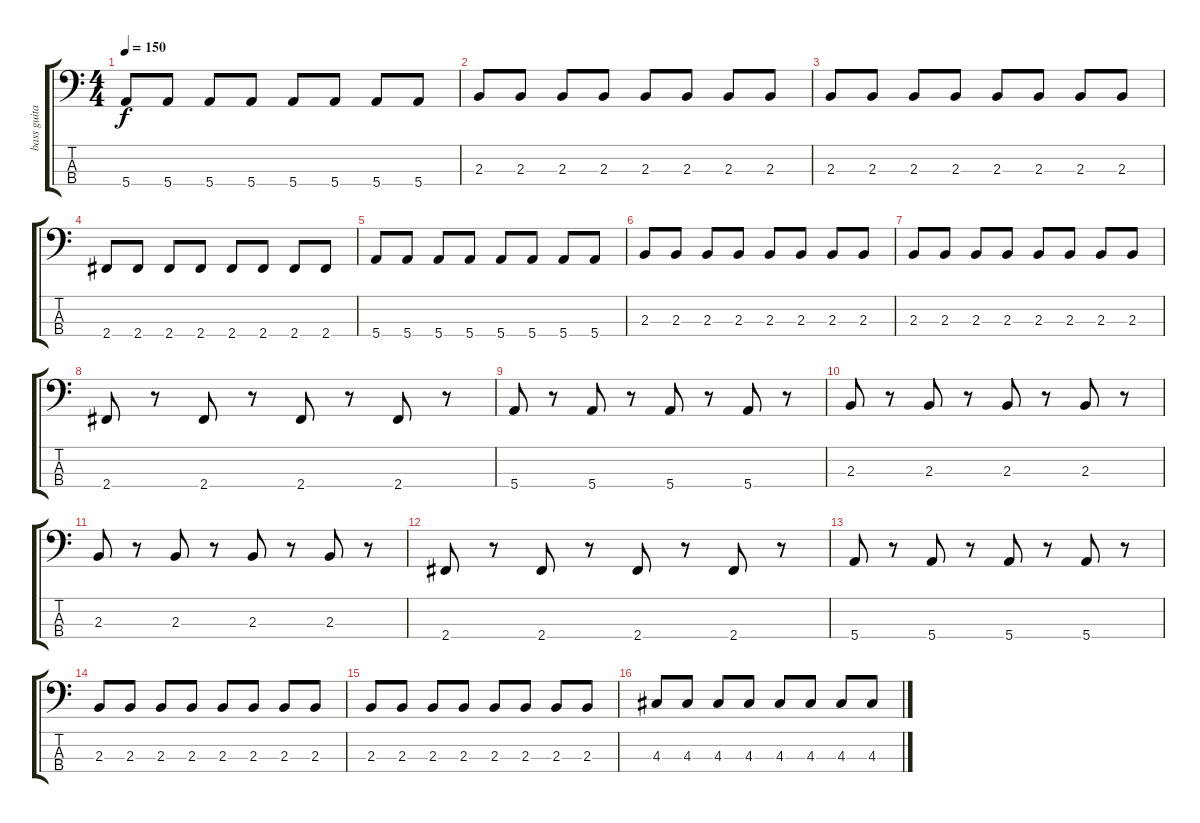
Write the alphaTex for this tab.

\track ("bass guitar" "bass guita") {instrument acousticguitarnylon}
\staff {score tabs}
\tuning (G2 D2 A1 E1) {hide}
\ts (4 4)
\tempo 150
\clef f4
\ks c
5.4.8{dy f} 5.4.8 5.4.8 5.4.8 5.4.8 5.4.8 5.4.8 5.4.8 |
2.3.8 2.3.8 2.3.8 2.3.8 2.3.8 2.3.8 2.3.8 2.3.8 |
2.3.8 2.3.8 2.3.8 2.3.8 2.3.8 2.3.8 2.3.8 2.3.8 |
2.4.8 2.4.8 2.4.8 2.4.8 2.4.8 2.4.8 2.4.8 2.4.8 |
5.4.8 5.4.8 5.4.8 5.4.8 5.4.8 5.4.8 5.4.8 5.4.8 |
2.3.8 2.3.8 2.3.8 2.3.8 2.3.8 2.3.8 2.3.8 2.3.8 |
2.3.8 2.3.8 2.3.8 2.3.8 2.3.8 2.3.8 2.3.8 2.3.8 |
2.4.8 r.8 2.4.8 r.8 2.4.8 r.8 2.4.8 r.8 |
5.4.8 r.8 5.4.8 r.8 5.4.8 r.8 5.4.8 r.8 |
2.3.8 r.8 2.3.8 r.8 2.3.8 r.8 2.3.8 r.8 |
2.3.8 r.8 2.3.8 r.8 2.3.8 r.8 2.3.8 r.8 |
2.4.8 r.8 2.4.8 r.8 2.4.8 r.8 2.4.8 r.8 |
5.4.8 r.8 5.4.8 r.8 5.4.8 r.8 5.4.8 r.8 |
2.3.8 2.3.8 2.3.8 2.3.8 2.3.8 2.3.8 2.3.8 2.3.8 |
2.3.8 2.3.8 2.3.8 2.3.8 2.3.8 2.3.8 2.3.8 2.3.8 |
4.3.8 4.3.8 4.3.8 4.3.8 4.3.8 4.3.8 4.3.8 4.3.8
